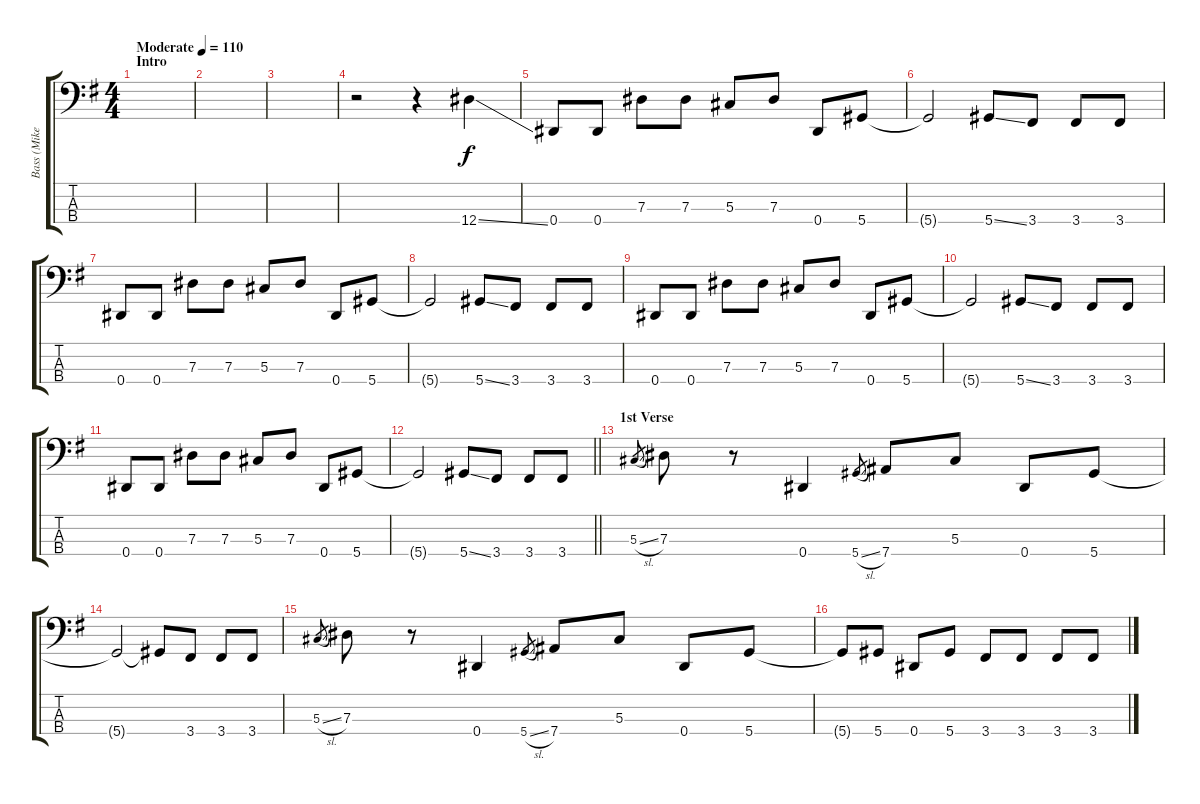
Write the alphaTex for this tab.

\track ("Bass (Mike)" "Bass (Mike") {instrument acousticbass}
\staff {score tabs}
\tuning (Gb2 Db2 Ab1 Eb1) {hide}
\ts (4 4)
\section ("" "Intro")
\tempo (110 "Moderate")
\clef f4
\ks g
|
|
|
r.2 r.4 12.4{ss}.4 |
0.4.8 0.4.8 7.3.8 7.3.8 5.3.8 7.3.8 0.4.8 5.4.8 |
5.4{t}.2 5.4{ss}.8 3.4.8 3.4.8 3.4.8 |
0.4.8 0.4.8 7.3.8 7.3.8 5.3.8 7.3.8 0.4.8 5.4.8 |
5.4{t}.2 5.4{ss}.8 3.4.8 3.4.8 3.4.8 |
0.4.8 0.4.8 7.3.8 7.3.8 5.3.8 7.3.8 0.4.8 5.4.8 |
5.4{t}.2 5.4{ss}.8 3.4.8 3.4.8 3.4.8 |
0.4.8 0.4.8 7.3.8 7.3.8 5.3.8 7.3.8 0.4.8 5.4.8 |
\barLineRight lightlight
5.4{t}.2 5.4{ss}.8 3.4.8 3.4.8 3.4.8 |
\section ("" "1st Verse")
5.3{sl}.8{gr} 7.3.8 r.8 0.4.4 5.4{sl}.8{gr} 7.4.8 5.3.8 0.4.8 5.4.8 |
5.4{t}.2 5.4{t}.8 3.4.8 3.4.8 3.4.8 |
5.3{sl}.8{gr} 7.3.8 r.8 0.4.4 5.4{sl}.8{gr} 7.4.8 5.3.8 0.4.8 5.4.8 |
5.4{t}.8 5.4.8 0.4.8 5.4.8 3.4.8 3.4.8 3.4.8 3.4.8
